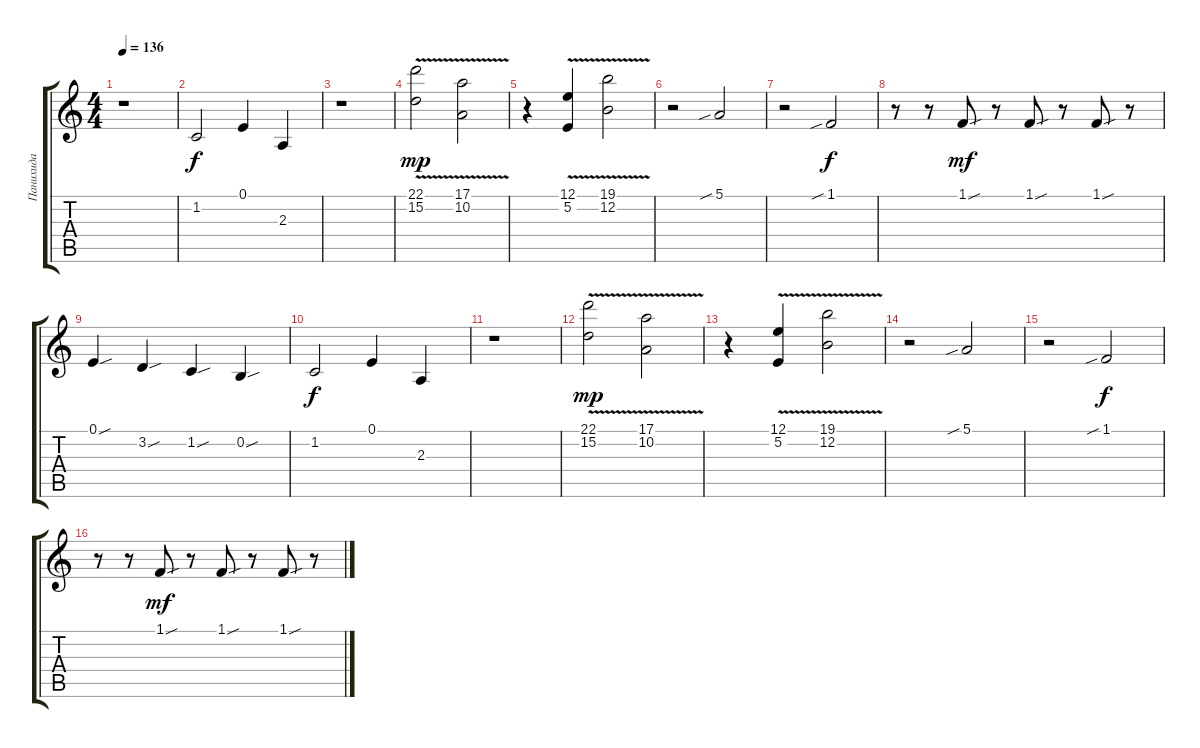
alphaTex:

\track ("Панихида" "Панихида") {instrument fx1rain}
\staff {score tabs}
\tuning (E4 B3 G3 D3 A2 E2) {hide}
\ts (4 4)
\tempo 136
\clef g2
\ks c
r.1{dy f} |
1.2.2 0.1.4 2.3.4 |
r.1 |
(22.1{v} 15.2{v}).2{dy mp} (17.1 10.2{v}).2 |
r.4 (12.1 5.2{v}).4 (19.1 12.2{v}).2 |
r.2 5.1{sib}.2 |
r.2{balance 16 instrument fx1rain} 1.1{sib}.2{dy f balance 16 instrument fx1rain} |
r.8 r.8 1.1{sou}.8{dy mf balance 0 instrument fx1rain} r.8 1.1{sou}.8{balance 16 instrument fx1rain} r.8 1.1{sou}.8{balance 0 instrument fx1rain} r.8 |
0.1{sou}.4{balance 16 instrument fx1rain} 3.2{sou}.4{balance 0 instrument fx1rain} 1.2{sou}.4{balance 16 instrument fx1rain} 0.2{sou}.4{balance 16 instrument fx1rain} |
1.2.2{dy f} 0.1.4 2.3.4 |
r.1 |
(22.1{v} 15.2{v}).2{dy mp} (17.1 10.2{v}).2{balance 16 instrument fx1rain} |
r.4 (12.1 5.2{v}).4 (19.1 12.2{v}).2{balance 0 instrument fx1rain} |
r.2 5.1{sib}.2 |
r.2{balance 16 instrument fx1rain} 1.1{sib}.2{dy f balance 16 instrument fx1rain} |
r.8 r.8 1.1{sou}.8{dy mf balance 0 instrument fx1rain} r.8 1.1{sou}.8{balance 16 instrument fx1rain} r.8 1.1{sou}.8{balance 0 instrument fx1rain} r.8
